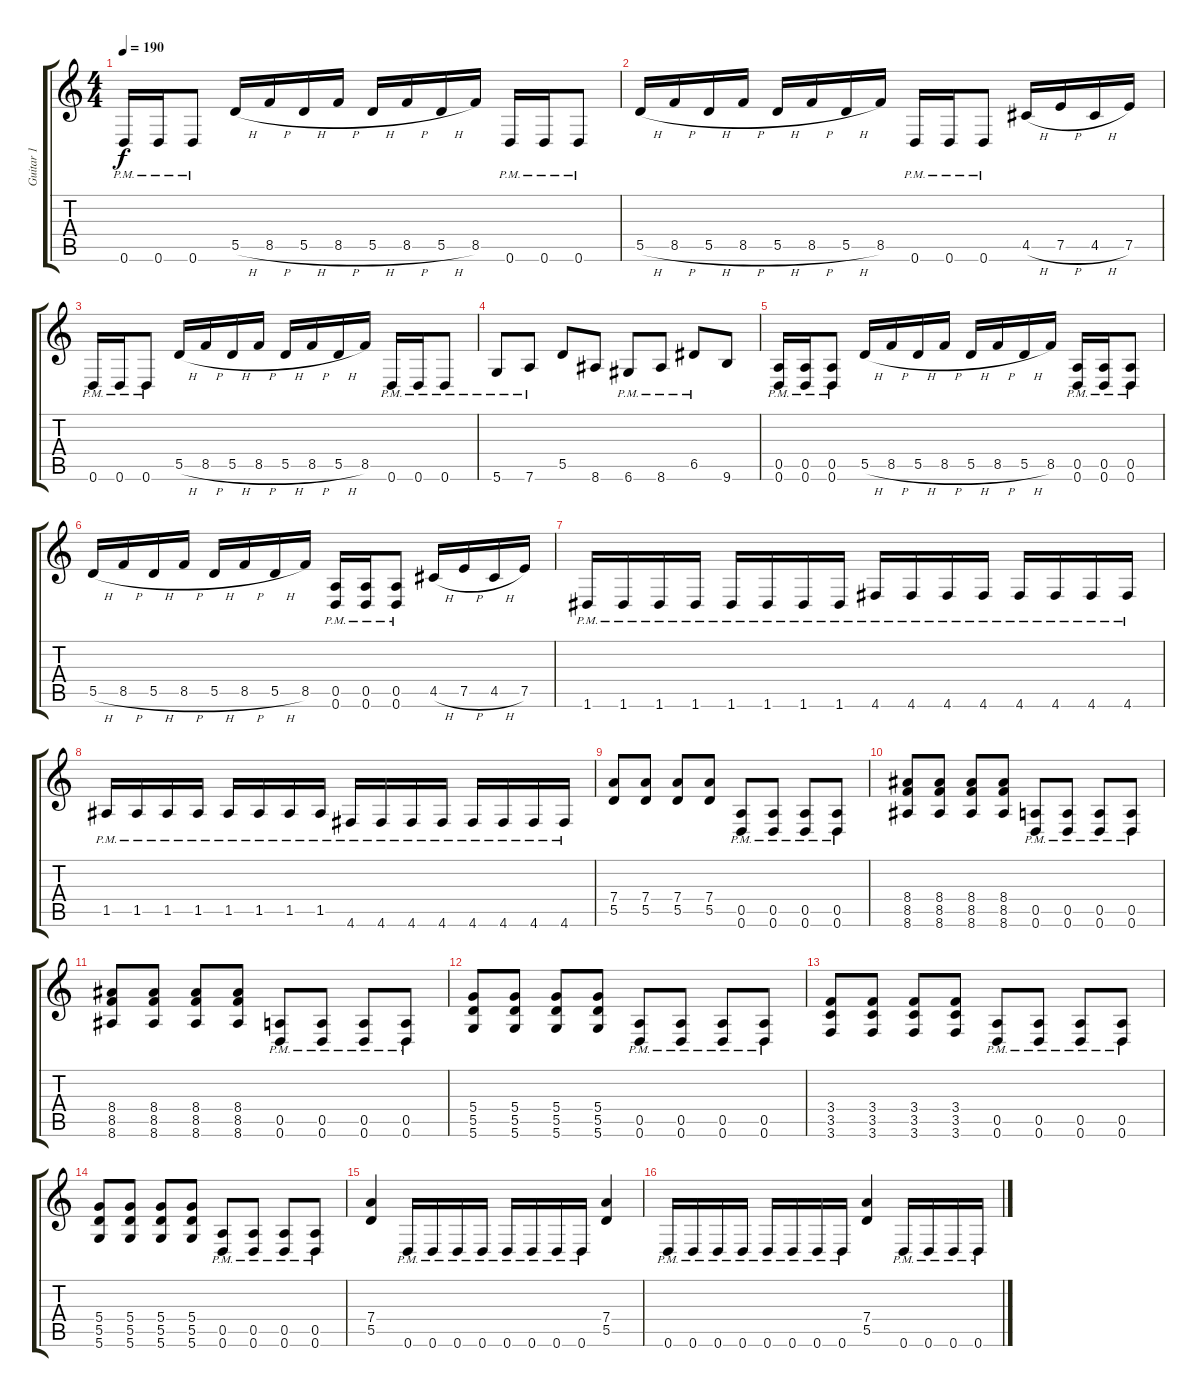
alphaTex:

\track ("Guitar 1" "Guitar 1") {instrument distortionguitar}
\staff {score tabs}
\tuning (E4 B3 G3 D3 A2 D2) {hide}
\ts (4 4)
\tempo 190
\clef g2
\ks c
0.6{pm}.16{dy f} 0.6{pm}.16 0.6{pm}.8 5.5{h}.16 8.5{h}.16 5.5{h}.16 8.5{h}.16 5.5{h}.16 8.5{h}.16 5.5{h}.16 8.5.16 0.6{pm}.16 0.6{pm}.16 0.6{pm}.8 |
5.5{h}.16 8.5{h}.16 5.5{h}.16 8.5{h}.16 5.5{h}.16 8.5{h}.16 5.5{h}.16 8.5.16 0.6{pm}.16 0.6{pm}.16 0.6{pm}.8 4.5{h}.16 7.5{h}.16 4.5{h}.16 7.5.16 |
0.6{pm}.16 0.6{pm}.16 0.6{pm}.8 5.5{h}.16 8.5{h}.16 5.5{h}.16 8.5{h}.16 5.5{h}.16 8.5{h}.16 5.5{h}.16 8.5.16 0.6{pm}.16 0.6{pm}.16 0.6{pm}.8 |
5.6{pm}.8 7.6{pm}.8 5.5.8 8.6.8 6.6{pm}.8 8.6{pm}.8 6.5{pm}.8 9.6.8 |
(0.5{pm} 0.6{pm}).16 (0.5{pm} 0.6{pm}).16 (0.5{pm} 0.6{pm}).8 5.5{h}.16 8.5{h}.16 5.5{h}.16 8.5{h}.16 5.5{h}.16 8.5{h}.16 5.5{h}.16 8.5.16 (0.5{pm} 0.6{pm}).16 (0.5{pm} 0.6{pm}).16 (0.5{pm} 0.6{pm}).8 |
5.5{h}.16 8.5{h}.16 5.5{h}.16 8.5{h}.16 5.5{h}.16 8.5{h}.16 5.5{h}.16 8.5.16 (0.5{pm} 0.6{pm}).16 (0.5{pm} 0.6{pm}).16 (0.5{pm} 0.6{pm}).8 4.5{h}.16 7.5{h}.16 4.5{h}.16 7.5.16 |
1.6{pm}.16 1.6{pm}.16 1.6{pm}.16 1.6{pm}.16 1.6{pm}.16 1.6{pm}.16 1.6{pm}.16 1.6{pm}.16 4.6{pm}.16 4.6{pm}.16 4.6{pm}.16 4.6{pm}.16 4.6{pm}.16 4.6{pm}.16 4.6{pm}.16 4.6{pm}.16 |
1.5{pm}.16 1.5{pm}.16 1.5{pm}.16 1.5{pm}.16 1.5{pm}.16 1.5{pm}.16 1.5{pm}.16 1.5{pm}.16 4.6{pm}.16 4.6{pm}.16 4.6{pm}.16 4.6{pm}.16 4.6{pm}.16 4.6{pm}.16 4.6{pm}.16 4.6{pm}.16 |
(7.4 5.5).8 (7.4 5.5).8 (7.4 5.5).8 (7.4 5.5).8 (0.5{pm} 0.6{pm}).8 (0.5{pm} 0.6{pm}).8 (0.5{pm} 0.6{pm}).8 (0.5{pm} 0.6{pm}).8 |
(8.4 8.5 8.6).8 (8.4 8.5 8.6).8 (8.4 8.5 8.6).8 (8.4 8.5 8.6).8 (0.5{pm} 0.6{pm}).8 (0.5{pm} 0.6{pm}).8 (0.5{pm} 0.6{pm}).8 (0.5{pm} 0.6{pm}).8 |
(8.4 8.5 8.6).8 (8.4 8.5 8.6).8 (8.4 8.5 8.6).8 (8.4 8.5 8.6).8 (0.5{pm} 0.6{pm}).8 (0.5{pm} 0.6{pm}).8 (0.5{pm} 0.6{pm}).8 (0.5{pm} 0.6{pm}).8 |
(5.4 5.5 5.6).8 (5.4 5.5 5.6).8 (5.4 5.5 5.6).8 (5.4 5.5 5.6).8 (0.5{pm} 0.6{pm}).8 (0.5{pm} 0.6{pm}).8 (0.5{pm} 0.6{pm}).8 (0.5{pm} 0.6{pm}).8 |
(3.4 3.5 3.6).8 (3.4 3.5 3.6).8 (3.4 3.5 3.6).8 (3.4 3.5 3.6).8 (0.5{pm} 0.6{pm}).8 (0.5{pm} 0.6{pm}).8 (0.5{pm} 0.6{pm}).8 (0.5{pm} 0.6{pm}).8 |
(5.4 5.5 5.6).8 (5.4 5.5 5.6).8 (5.4 5.5 5.6).8 (5.4 5.5 5.6).8 (0.5{pm} 0.6{pm}).8 (0.5{pm} 0.6{pm}).8 (0.5{pm} 0.6{pm}).8 (0.5{pm} 0.6{pm}).8 |
(7.4 5.5).4 0.6{pm}.16 0.6{pm}.16 0.6{pm}.16 0.6{pm}.16 0.6{pm}.16 0.6{pm}.16 0.6{pm}.16 0.6{pm}.16 (7.4 5.5).4 |
0.6{pm}.16 0.6{pm}.16 0.6{pm}.16 0.6{pm}.16 0.6{pm}.16 0.6{pm}.16 0.6{pm}.16 0.6{pm}.16 (7.4 5.5).4 0.6{pm}.16 0.6{pm}.16 0.6{pm}.16 0.6{pm}.16
